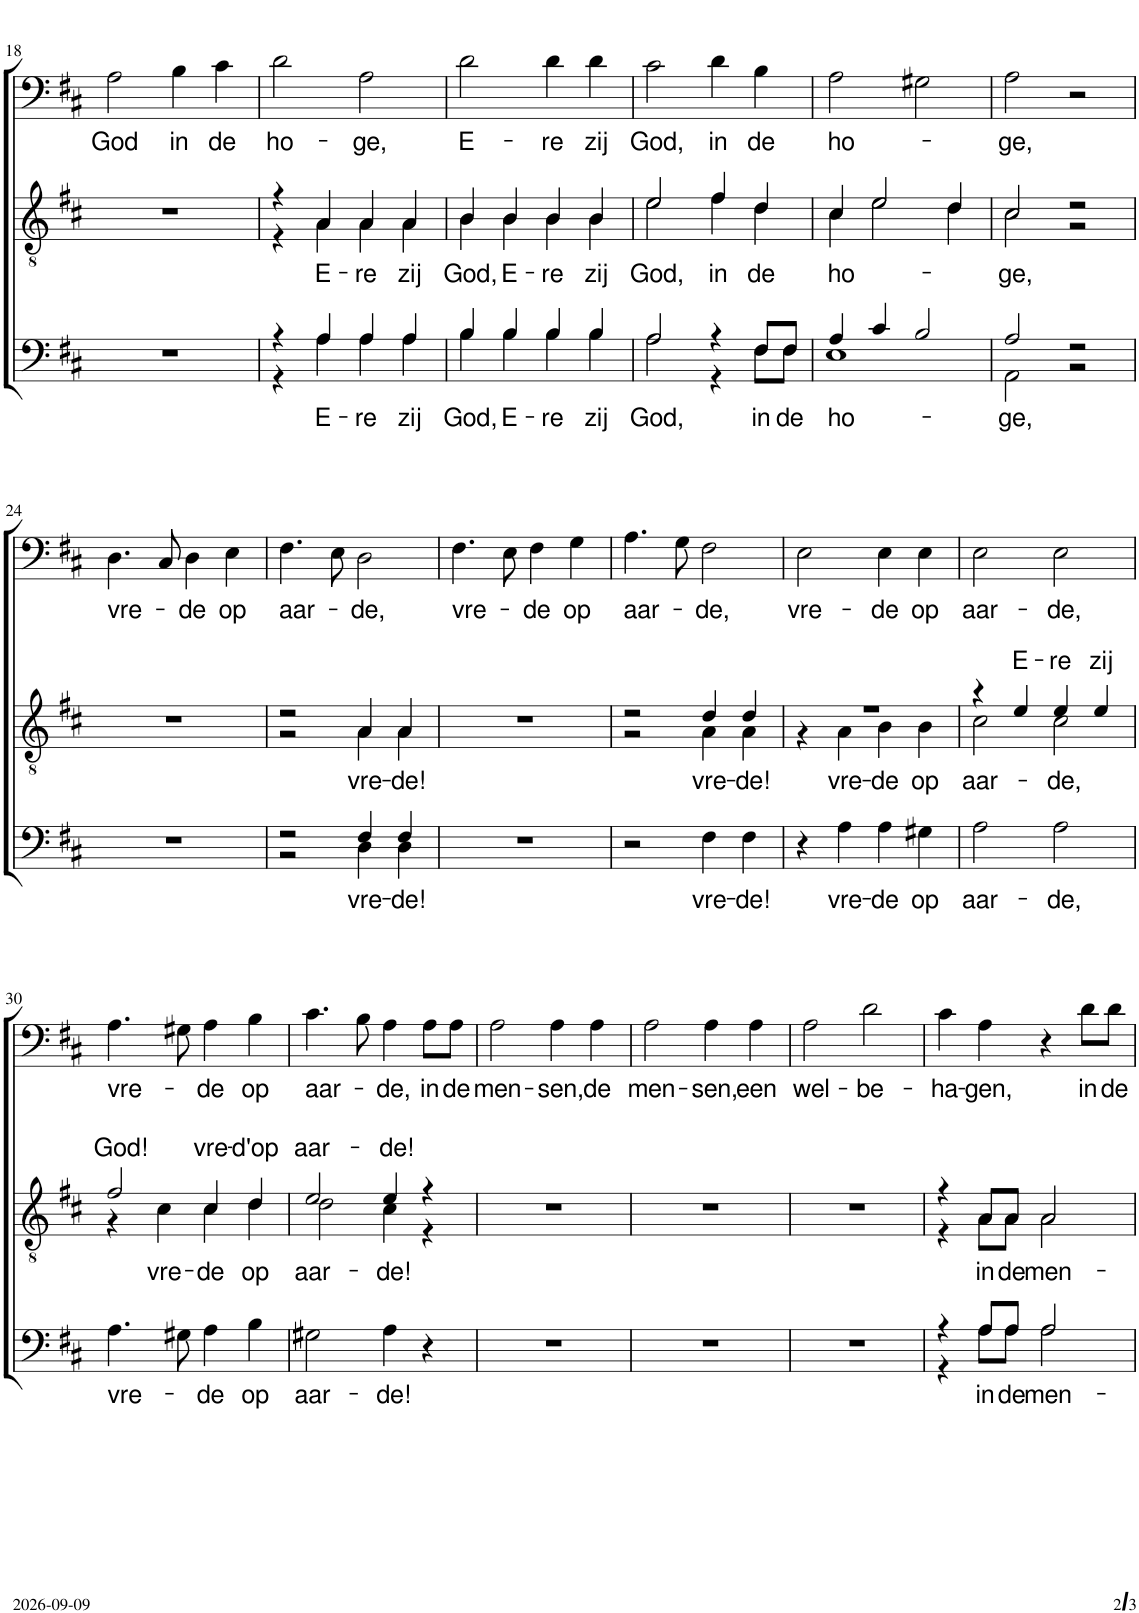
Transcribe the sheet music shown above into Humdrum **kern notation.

**kern	**text	**kern	**text	**kern	**text
*part3	*part3	*part2	*part2	*part1	*part1
*staff3	*staff3	*staff2	*staff2	*staff1	*staff1
*I"Bar Bas	*	*I"T1 T2	*	*I"Stem	*
!!LO:PB:g=z
*clefF4	*	*clefGv2	*	*clefF4	*
*k[f#c#]	*	*k[f#c#]	*	*k[f#c#]	*
*M4/4	*	*M4/4	*	*M4/4	*
=18	=18	=18	=18	=18	=18
!	!	!	!	!	!LO:LY:b
1r	.	1r	.	2A\	God
!	!	!	!	!	!LO:LY:b
.	.	.	.	4B\	in
!	!	!	!	!	!LO:LY:b
.	.	.	.	4c#\	de
=19	=19	=19	=19	=19	=19
*^	*	*^	*	*	*
!	!	!	!	!	!	!	!LO:LY:b
4r	4r	.	4r	4r	.	2d\	ho-
!	!	!LO:LY:b	!	!	!LO:LY:b	!	!
4A/	4A\	E-	4A/	4A\	E-	.	.
!	!	!LO:LY:b	!	!	!LO:LY:b	!	!LO:LY:b
4A/	4A\	-re	4A/	4A\	-re	2A\	-ge,
!	!	!LO:LY:b	!	!	!LO:LY:b	!	!
4A/	4A\	zij	4A/	4A\	zij	.	.
=20	=20	=20	=20	=20	=20	=20	=20
!	!	!LO:LY:b	!	!	!LO:LY:b	!	!LO:LY:b
4B/	4B\	God,	4B/	4B\	God,	2d\	E-
!	!	!LO:LY:b	!	!	!LO:LY:b	!	!
4B/	4B\	E-	4B/	4B\	E-	.	.
!	!	!LO:LY:b	!	!	!LO:LY:b	!	!LO:LY:b
4B/	4B\	-re	4B/	4B\	-re	4d\	-re
!	!	!LO:LY:b	!	!	!LO:LY:b	!	!LO:LY:b
4B/	4B\	zij	4B/	4B\	zij	4d\	zij
=21	=21	=21	=21	=21	=21	=21	=21
!	!	!LO:LY:b	!	!	!LO:LY:b	!	!LO:LY:b
2A/	2A\	God,	2e/	2e\	God,	2c#\	God,
!	!	!	!	!	!LO:LY:b	!	!LO:LY:b
4r	4r	.	4f#/	4f#\	in	4d\	in
!	!	!LO:LY:b	!	!	!LO:LY:b	!	!LO:LY:b
8F#/L	8F#\L	in	4d/	4d\	de	4B\	de
!	!	!LO:LY:b	!	!	!	!	!
8F#/J	8F#\J	de	.	.	.	.	.
=22	=22	=22	=22	=22	=22	=22	=22
!	!	!LO:LY:b	!	!	!LO:LY:b	!	!LO:LY:b
4A/	1E	ho-	4c#/	4c#\	ho-	2A\	ho-
4c#/	.	.	2e/	2e\	.	.	.
2B/	.	.	.	.	.	2G#X\	.
.	.	.	4d/	4d\	.	.	.
=23	=23	=23	=23	=23	=23	=23	=23
!	!	!LO:LY:b	!	!	!LO:LY:b	!	!LO:LY:b
2A/	2AA\	-ge,	2c#/	2c#\	-ge,	2A\	-ge,
2r	2r	.	2r	2r	.	2r	.
!!LO:LB:g=z
=24	=24	=24	=24	=24	=24	=24	=24
!	!	!	!	!	!	!	!LO:LY:b
*v	*v	*	*	*	*	*	*
*	*	*v	*v	*	*	*
1r	.	1r	.	4.D\	vre-
.	.	.	.	8C#/	.
!	!	!	!	!	!LO:LY:b
.	.	.	.	4D\	-de
!	!	!	!	!	!LO:LY:b
.	.	.	.	4E\	op
=25	=25	=25	=25	=25	=25
*^	*	*^	*	*	*
!	!	!	!	!	!	!	!LO:LY:b
2r	2r	.	2r	2r	.	4.F#\	aar-
.	.	.	.	.	.	8E\	.
!	!	!LO:LY:b	!	!	!LO:LY:b	!	!LO:LY:b
4F#/	4D\	vre-	4A/	4A\	vre-	2D\	-de,
!	!	!LO:LY:b	!	!	!LO:LY:b	!	!
4F#/	4D\	-de!	4A/	4A\	-de!	.	.
=26	=26	=26	=26	=26	=26	=26	=26
!	!	!	!	!	!	!	!LO:LY:b
*v	*v	*	*	*	*	*	*
*	*	*v	*v	*	*	*
1r	.	1r	.	4.F#\	vre-
.	.	.	.	8E\	.
!	!	!	!	!	!LO:LY:b
.	.	.	.	4F#\	-de
!	!	!	!	!	!LO:LY:b
.	.	.	.	4G\	op
=27	=27	=27	=27	=27	=27
*	*	*^	*	*	*
!	!	!	!	!	!	!LO:LY:b
2r	.	2r	2r	.	4.A\	aar-
.	.	.	.	.	8G\	.
!	!LO:LY:b	!	!	!LO:LY:b	!	!LO:LY:b
4F#\	vre-	4d/	4A\	vre-	2F#\	-de,
!	!LO:LY:b	!	!	!LO:LY:b	!	!
4F#\	-de!	4d/	4A\	-de!	.	.
=28	=28	=28	=28	=28	=28	=28
!	!	!	!	!	!	!LO:LY:b
4r	.	1r	4r	.	2E\	vre-
!	!LO:LY:b	!	!	!LO:LY:b	!	!
4A\	vre-	.	4A\	vre-	.	.
!	!LO:LY:b	!	!	!LO:LY:b	!	!LO:LY:b
4A\	-de	.	4B\	-de	4E\	-de
!	!LO:LY:b	!	!	!LO:LY:b	!	!LO:LY:b
4G#X\	op	.	4B\	op	4E\	op
=29	=29	=29	=29	=29	=29	=29
!	!LO:LY:b	!	!	!LO:LY:b	!	!LO:LY:b
2A\	aar-	4r	2c#\	aar-	2E\	aar-
!	!	!	!	!LO:LY:a	!	!
.	.	4e/	.	E-	.	.
!	!LO:LY:b	!	!	!LO:LY:a	!	!
!	!	!	!	!LO:LY:b	!	!LO:LY:b
2A\	-de,	4e/	2c#\	-de,	2E\	-de,
!	!	!	!	!LO:LY:a	!	!
.	.	4e/	.	zij	.	.
!!LO:LB:g=z
=30	=30	=30	=30	=30	=30	=30
!	!LO:LY:b	!	!	!LO:LY:a	!	!LO:LY:b
4.A\	vre-	2f#/	4r	God!	4.A\	vre-
!	!	!	!	!LO:LY:b	!	!
.	.	.	4c#\	vre-	.	.
8G#X\	.	.	.	.	8G#X\	.
!	!LO:LY:b	!	!	!LO:LY:a	!	!
!	!	!	!	!LO:LY:b	!	!LO:LY:b
4A\	-de	4c#/	4c#\	-de	4A\	-de
!	!LO:LY:b	!	!	!LO:LY:a	!	!
!	!	!	!	!LO:LY:b	!	!LO:LY:b
4B\	op	4d/	4d\	op	4B\	op
=31	=31	=31	=31	=31	=31	=31
!	!LO:LY:b	!	!	!LO:LY:a	!	!
!	!	!	!	!LO:LY:b	!	!LO:LY:b
2G#X\	aar-	2e/	2d\	aar-	4.c#\	aar-
.	.	.	.	.	8B\	.
!	!LO:LY:b	!	!	!LO:LY:a	!	!
!	!	!	!	!LO:LY:b	!	!LO:LY:b
4A\	-de!	4e/	4c#\	-de!	4A\	-de,
!	!	!	!	!	!	!LO:LY:b
4r	.	4r	4r	.	8A\L	in
!	!	!	!	!	!	!LO:LY:b
.	.	.	.	.	8A\J	de
*	*	*v	*v	*	*	*
=32	=32	=32	=32	=32	=32
!	!	!	!	!	!LO:LY:b
1r	.	1r	.	2A\	men-
!	!	!	!	!	!LO:LY:b
.	.	.	.	4A\	-sen,
!	!	!	!	!	!LO:LY:b
.	.	.	.	4A\	de
=33	=33	=33	=33	=33	=33
!	!	!	!	!	!LO:LY:b
1r	.	1r	.	2A\	men-
!	!	!	!	!	!LO:LY:b
.	.	.	.	4A\	-sen,
!	!	!	!	!	!LO:LY:b
.	.	.	.	4A\	een
=34	=34	=34	=34	=34	=34
!	!	!	!	!	!LO:LY:b
1r	.	1r	.	2A\	wel-
!	!	!	!	!	!LO:LY:b
.	.	.	.	2d\	-be-
=35	=35	=35	=35	=35	=35
*^	*	*^	*	*	*
!	!	!	!	!	!	!	!LO:LY:b
4r	4r	.	4r	4r	.	4c#\	-ha-
!	!	!LO:LY:b	!	!	!LO:LY:b	!	!LO:LY:b
8A/L	8A\L	in	8A/L	8A\L	in	4A\	-gen,
!	!	!LO:LY:b	!	!	!LO:LY:b	!	!
8A/J	8A\J	de	8A/J	8A\J	de	.	.
!	!	!LO:LY:b	!	!	!LO:LY:b	!	!
2A/	2A\	men-	2A/	2A\	men-	4r	.
!	!	!	!	!	!	!	!LO:LY:b
.	.	.	.	.	.	8d\L	in
!	!	!	!	!	!	!	!LO:LY:b
.	.	.	.	.	.	8d\J	de
*v	*v	*	*	*	*	*	*
*	*	*v	*v	*	*	*
=	=	=	=	=	=
*-	*-	*-	*-	*-	*-
